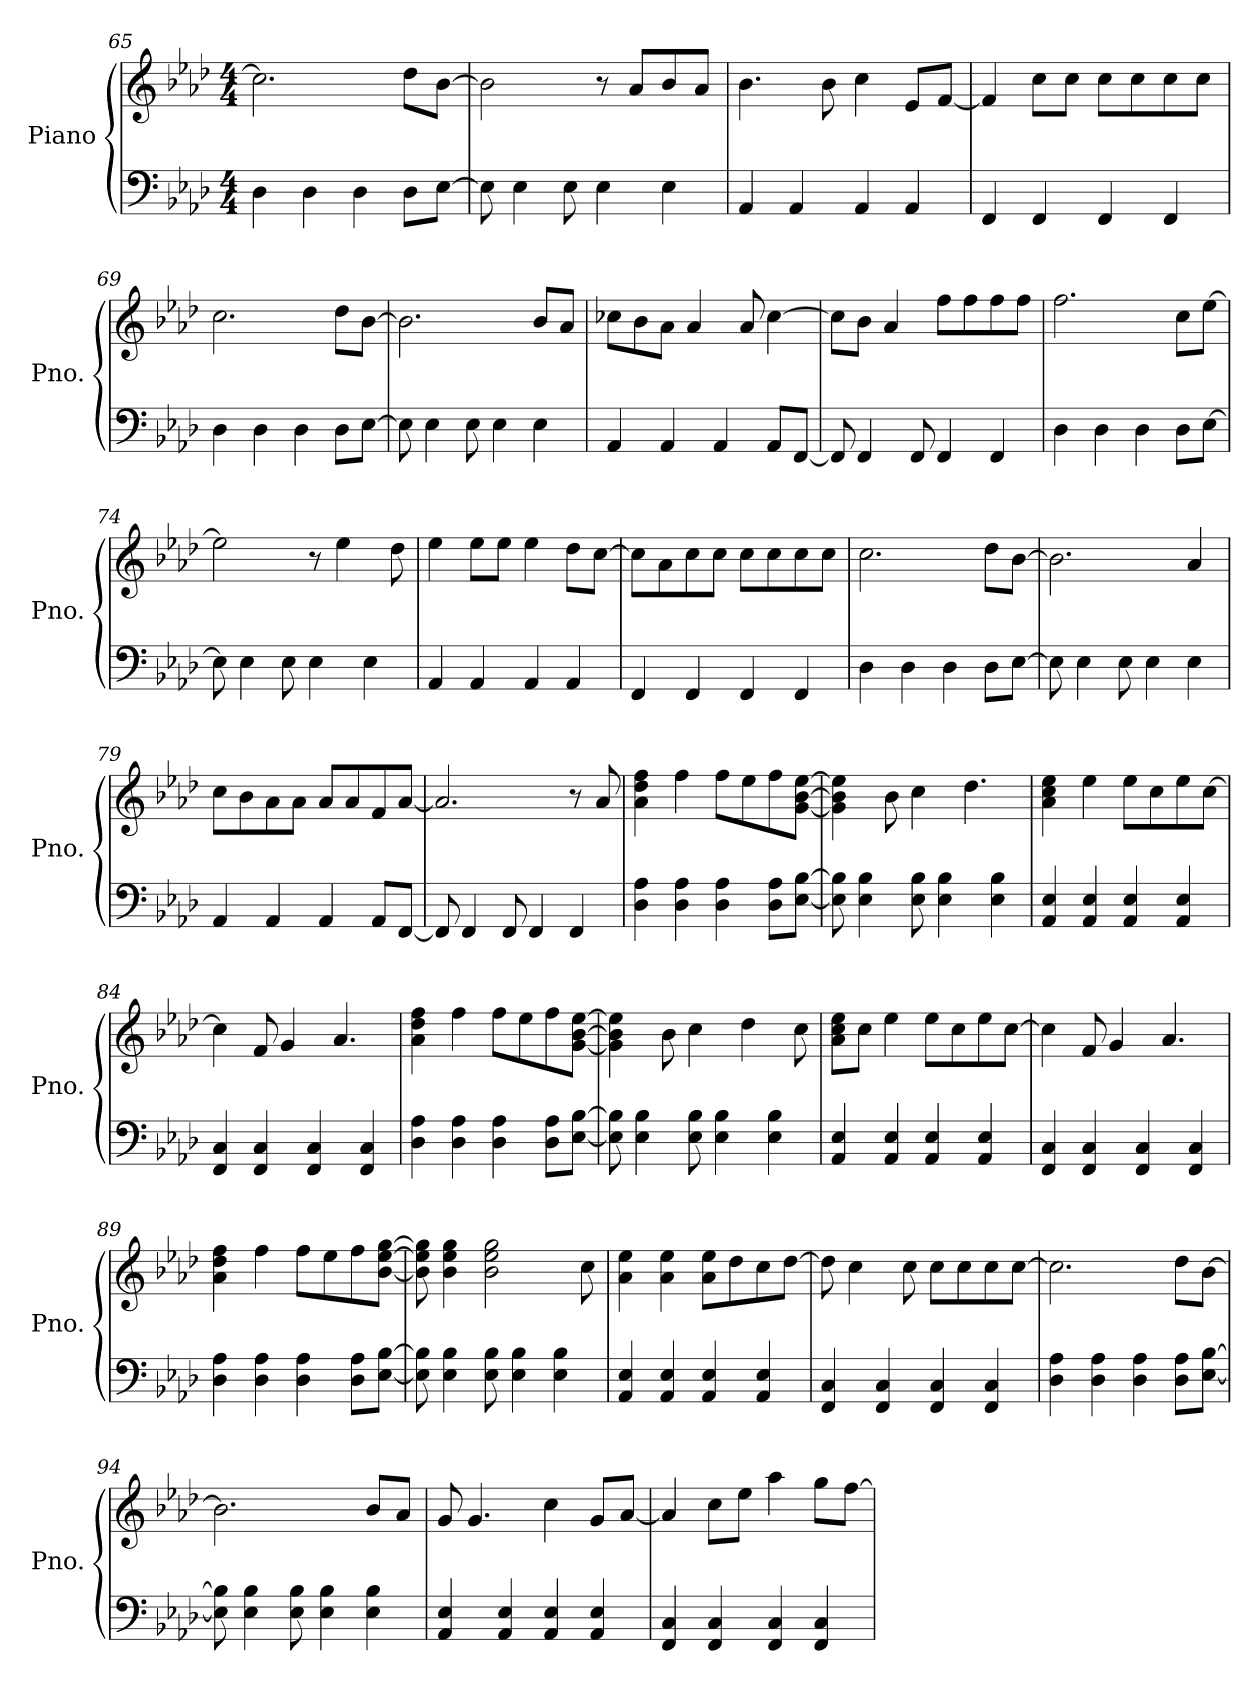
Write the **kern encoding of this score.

**kern	**kern
*part1	*part1
*staff2	*staff1
*I"Piano	*
*I'Pno.	*
*clefF4	*clefG2
*k[b-e-a-d-]	*k[b-e-a-d-]
*M4/4	*M4/4
=65	=65
4D-\	2.cc\]
4D-\	.
4D-\	.
8D-\L	8dd-\L
[8E-\J	[8b-\J
=66	=66
8E-\]	2b-\]
4E-\	.
8E-\	.
4E-\	8r
.	8a-/L
4E-\	8b-/
.	8a-/J
=67	=67
4AA-/	4.b-\
4AA-/	.
.	8b-\
4AA-/	4cc\
4AA-/	8e-/L
.	[8f/J
!!LO:PB:g=z
=68	=68
4FF/	4f/]
4FF/	8cc\L
.	8cc\J
4FF/	8cc\L
.	8cc\
4FF/	8cc\
.	8cc\J
=69	=69
4D-\	2.cc\
4D-\	.
4D-\	.
8D-\L	8dd-\L
[8E-\J	[8b-\J
=70	=70
8E-\]	2.b-\]
4E-\	.
8E-\	.
4E-\	.
4E-\	8b-/L
.	8a-/J
=71	=71
4AA-/	8cc-X\L
.	8b-\
4AA-/	8a-\J
.	4a-/
4AA-/	.
.	8a-/
8AA-/L	[4cc-\
[8FF/J	.
=72	=72
8FF/]	8cc-\L]
4FF/	8b-\J
.	4a-/
8FF/	.
4FF/	8ff\L
.	8ff\
4FF/	8ff\
.	8ff\J
=73	=73
4D-\	2.ff\
4D-\	.
4D-\	.
8D-\L	8cc\L
[8E-\J	[8ee-\J
!!LO:LB:g=z
=74	=74
8E-\]	2ee-\]
4E-\	.
8E-\	.
4E-\	8r
.	4ee-\
4E-\	.
.	8dd-\
=75	=75
4AA-/	4ee-\
4AA-/	8ee-\L
.	8ee-\J
4AA-/	4ee-\
4AA-/	8dd-\L
.	[8cc\J
=76	=76
4FF/	8cc\L]
.	8a-\
4FF/	8cc\
.	8cc\J
4FF/	8cc\L
.	8cc\
4FF/	8cc\
.	8cc\J
=77	=77
4D-\	2.cc\
4D-\	.
4D-\	.
8D-\L	8dd-\L
[8E-\J	[8b-\J
=78	=78
8E-\]	2.b-\]
4E-\	.
8E-\	.
4E-\	.
4E-\	4a-/
=79	=79
4AA-/	8cc\L
.	8b-\
4AA-/	8a-\
.	8a-\J
4AA-/	8a-/L
.	8a-/
8AA-/L	8f/
[8FF/J	[8a-/J
!!LO:LB:g=z
=80	=80
8FF/]	2.a-/]
4FF/	.
8FF/	.
4FF/	.
4FF/	8r
.	8a-/
=81	=81
4D-\ 4A-\	4a-\ 4dd-\ 4ff\
4D-\ 4A-\	4ff\
4D-\ 4A-\	8ff\L
.	8ee-\
8D-\ 8A-\L	8ff\
[8E-\ [8B-\J	[8g\ [8b-\ [8ee-\J
=82	=82
8E-\] 8B-\]	4g\] 4b-\] 4ee-\]
4E-\ 4B-\	.
.	8b-\
8E-\ 8B-\	4cc\
4E-\ 4B-\	.
.	4.dd-\
4E-\ 4B-\	.
=83	=83
4AA-/ 4E-/	4a-\ 4cc\ 4ee-\
4AA-/ 4E-/	4ee-\
4AA-/ 4E-/	8ee-\L
.	8cc\
4AA-/ 4E-/	8ee-\
.	[8cc\J
=84	=84
4FF/ 4C/	4cc\]
4FF/ 4C/	8f/
.	4g/
4FF/ 4C/	.
.	4.a-/
4FF/ 4C/	.
=85	=85
4D-\ 4A-\	4a-\ 4dd-\ 4ff\
4D-\ 4A-\	4ff\
4D-\ 4A-\	8ff\L
.	8ee-\
8D-\ 8A-\L	8ff\
[8E-\ [8B-\J	[8g\ [8b-\ [8ee-\J
!!LO:LB:g=z
=86	=86
8E-\] 8B-\]	4g\] 4b-\] 4ee-\]
4E-\ 4B-\	.
.	8b-\
8E-\ 8B-\	4cc\
4E-\ 4B-\	.
.	4dd-\
4E-\ 4B-\	.
.	8cc\
=87	=87
4AA-/ 4E-/	8a-\ 8cc\ 8ee-\L
.	8cc\J
4AA-/ 4E-/	4ee-\
4AA-/ 4E-/	8ee-\L
.	8cc\
4AA-/ 4E-/	8ee-\
.	[8cc\J
=88	=88
4FF/ 4C/	4cc\]
4FF/ 4C/	8f/
.	4g/
4FF/ 4C/	.
.	4.a-/
4FF/ 4C/	.
=89	=89
4D-\ 4A-\	4a-\ 4dd-\ 4ff\
4D-\ 4A-\	4ff\
4D-\ 4A-\	8ff\L
.	8ee-\
8D-\ 8A-\L	8ff\
[8E-\ [8B-\J	[8b-\ [8ee-\ [8gg\J
=90	=90
8E-\] 8B-\]	8b-\] 8ee-\] 8gg\]
4E-\ 4B-\	4b-\ 4ee-\ 4gg\
8E-\ 8B-\	2b-\ 2ee-\ 2gg\
4E-\ 4B-\	.
4E-\ 4B-\	.
.	8cc\
=91	=91
4AA-/ 4E-/	4a-\ 4ee-\
4AA-/ 4E-/	4a-\ 4ee-\
4AA-/ 4E-/	8a-\ 8ee-\L
.	8dd-\
4AA-/ 4E-/	8cc\
.	[8dd-\J
!!LO:LB:g=z
=92	=92
4FF/ 4C/	8dd-\]
.	4cc\
4FF/ 4C/	.
.	8cc\
4FF/ 4C/	8cc\L
.	8cc\
4FF/ 4C/	8cc\
.	[8cc\J
=93	=93
4D-\ 4A-\	2.cc\]
4D-\ 4A-\	.
4D-\ 4A-\	.
8D-\ 8A-\L	8dd-\L
[8E-\ [8B-\J	[8b-\J
=94	=94
8E-\] 8B-\]	2.b-\]
4E-\ 4B-\	.
8E-\ 8B-\	.
4E-\ 4B-\	.
4E-\ 4B-\	8b-/L
.	8a-/J
=95	=95
4AA-/ 4E-/	8g/
.	4.g/
4AA-/ 4E-/	.
4AA-/ 4E-/	4cc\
4AA-/ 4E-/	8g/L
.	[8a-/J
=96	=96
4FF/ 4C/	4a-/]
4FF/ 4C/	8cc\L
.	8ee-\J
4FF/ 4C/	4aa-\
4FF/ 4C/	8gg\L
.	[8ff\J
=	=
*-	*-
